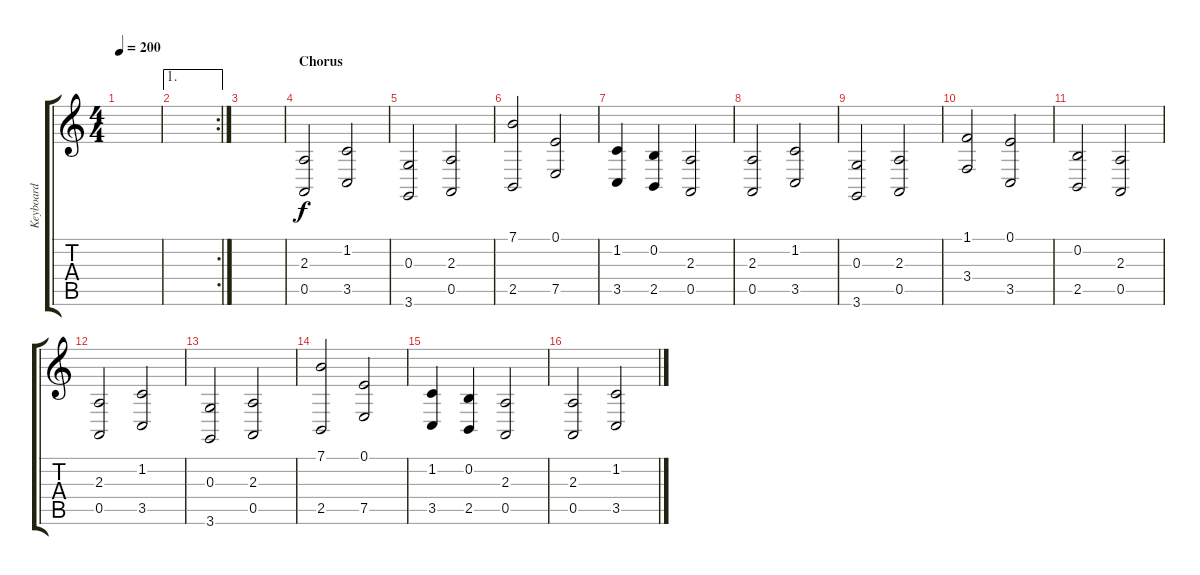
\track ("Keyboard" "Keyboard") {instrument stringensemble1}
\staff {score tabs}
\tuning (E4 B3 G3 D3 A2 E2) {hide}
\ts (4 4)
\tempo 200
\clef g2
\ks c
|
\ae 1
\rc 2
|
|
\section ("" "Chorus")
(2.3 0.5).2 (1.2 3.5).2 |
(0.3 3.6).2 (2.3 0.5).2 |
(7.1 2.5).2 (0.1 7.5).2 |
(1.2 3.5).4 (0.2 2.5).4 (2.3 0.5).2 |
(2.3 0.5).2 (1.2 3.5).2 |
(0.3 3.6).2 (2.3 0.5).2 |
(1.1 3.4).2 (0.1 3.5).2 |
(0.2 2.5).2 (2.3 0.5).2 |
(2.3 0.5).2 (1.2 3.5).2 |
(0.3 3.6).2 (2.3 0.5).2 |
(7.1 2.5).2 (0.1 7.5).2 |
(1.2 3.5).4 (0.2 2.5).4 (2.3 0.5).2 |
(2.3 0.5).2 (1.2 3.5).2
